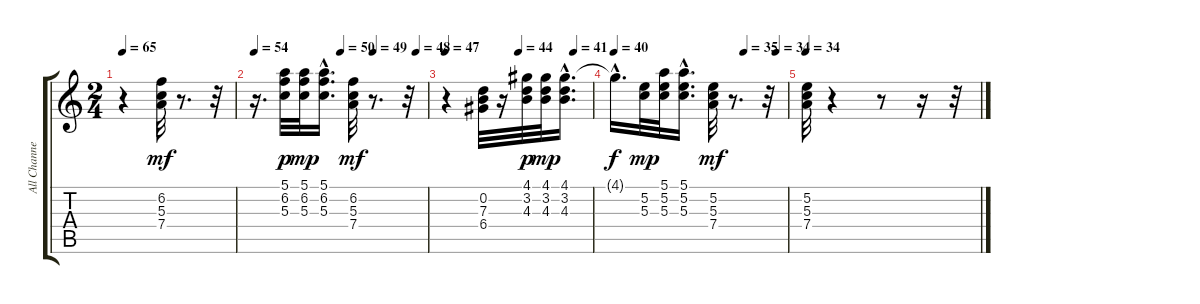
\track ("All Channels*merged" "All Channe") {instrument electricguitarclean}
\staff {score tabs}
\tuning (E4 B3 G3 D3 A2 E2) {hide}
\ts (2 4)
\tempo 65
\clef g2
\ks c
r.4{dy mf} (6.2 5.3 7.4).32 r.8{d} r.32 |
\tempo 54
\tempo (50 0.5)
\tempo (49 0.6875)
\tempo (48 0.9375)
r.16{d} (5.1 6.2 5.3).32{dy p} (5.1 6.2 5.3).32{dy mp} (5.1 6.2 5.3{hac}).16{d} (6.2 5.3 7.4).32{dy mf} r.8{d} r.32 |
\tempo 47
\tempo (44 0.5)
\tempo (41 0.875)
r.4 (0.2 7.3 6.4).32 r.16 (4.1 3.2 4.3).32{dy p} (4.1 3.2 4.3).32{dy mp} (4.1{hac} 3.2{hac} 4.3{hac}).16{d} |
\tempo 40
\tempo (35 0.75)
\tempo (34 0.9375)
4.1{hac t}.16{d dy f} (5.2 5.3).32{dy mp} (5.1 5.2 5.3).32 (5.1 5.2{hac} 5.3{hac}).16{d} (5.2 5.3 7.4).32{dy mf} r.8{d} r.32 |
\tempo 34
(5.2 5.3 7.4).32 r.4 r.8 r.16 r.32
